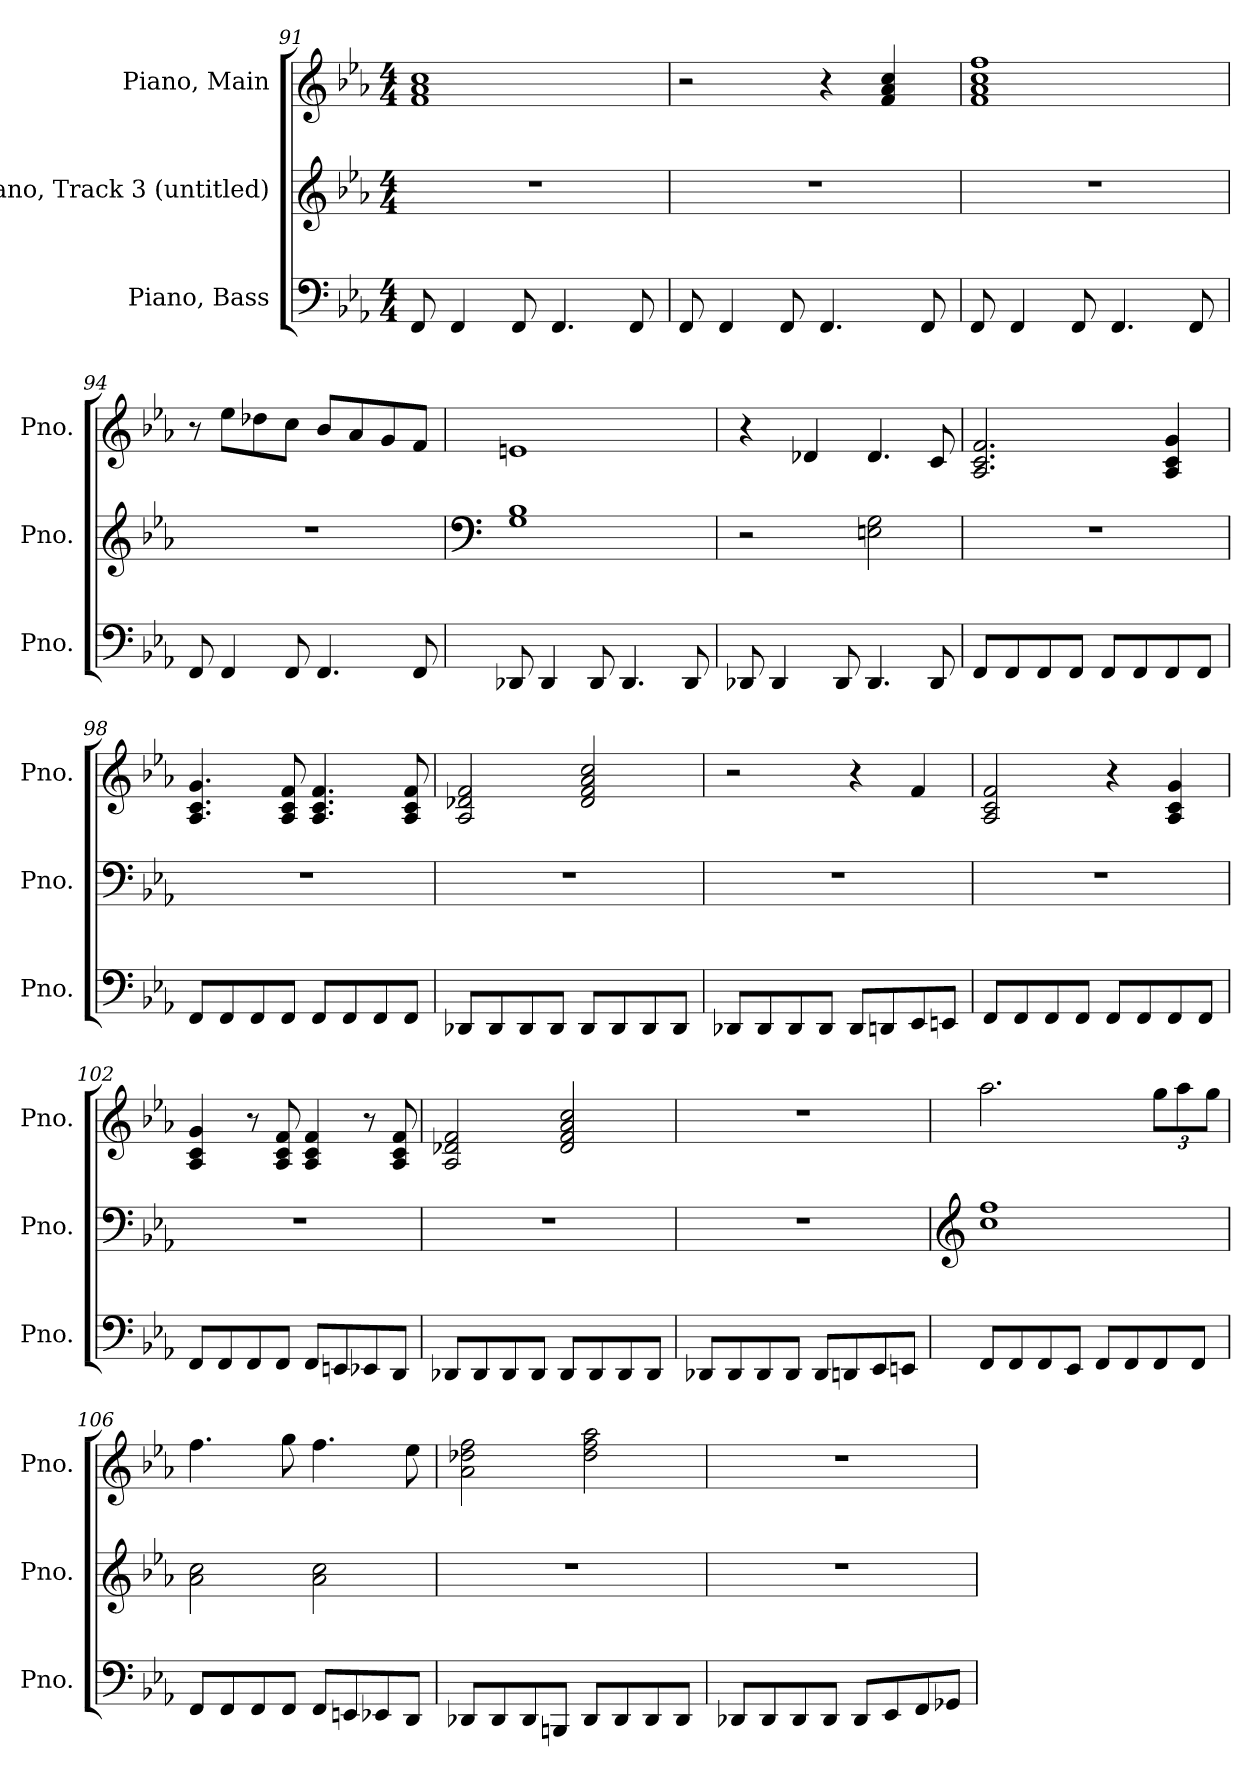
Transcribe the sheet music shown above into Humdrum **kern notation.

**kern	**kern	**kern
*part3	*part2	*part1
*staff3	*staff2	*staff1
*I"Piano, Bass	*I"Piano, Track 3 (untitled)	*I"Piano, Main
*I'Pno.	*I'Pno.	*I'Pno.
*clefF4	*clefG2	*clefG2
*k[b-e-a-]	*k[b-e-a-]	*k[b-e-a-]
*M4/4	*M4/4	*M4/4
=91	=91	=91
8FF/	1r	1f 1a- 1cc
4FF/	.	.
8FF/	.	.
4.FF/	.	.
8FF/	.	.
!!LO:LB:g=z
=92	=92	=92
8FF/	1r	2r
4FF/	.	.
8FF/	.	.
4.FF/	.	4r
.	.	4f/ 4a-/ 4cc/
8FF/	.	.
=93	=93	=93
8FF/	1r	1f 1a- 1cc 1ff
4FF/	.	.
8FF/	.	.
4.FF/	.	.
8FF/	.	.
=94	=94	=94
8FF/	1r	8r
4FF/	.	8ee-\L
.	.	8dd-X\
8FF/	.	8cc\J
4.FF/	.	8b-/L
.	.	8a-/
.	.	8g/
8FF/	.	8f/J
=95	=95	=95
*	*clefF4	*
8DD-X/	1G 1B-	1en
4DD-/	.	.
8DD-/	.	.
4.DD-/	.	.
8DD-/	.	.
!!LO:LB:g=z
=96	=96	=96
8DD-X/	2r	4r
4DD-/	.	.
.	.	4d-X/
8DD-/	.	.
4.DD-/	2En\ 2G\	4.d-/
8DD-/	.	8c/
=97	=97	=97
8FF/L	1r	2.A-/ 2.c/ 2.f/
8FF/	.	.
8FF/	.	.
8FF/J	.	.
8FF/L	.	.
8FF/	.	.
8FF/	.	4A-/ 4c/ 4g/
8FF/J	.	.
=98	=98	=98
8FF/L	1r	4.A-/ 4.c/ 4.g/
8FF/	.	.
8FF/	.	.
8FF/J	.	8A-/ 8c/ 8f/
8FF/L	.	4.A-/ 4.c/ 4.f/
8FF/	.	.
8FF/	.	.
8FF/J	.	8A-/ 8c/ 8f/
=99	=99	=99
8DD-X/L	1r	2A-/ 2d-X/ 2f/
8DD-/	.	.
8DD-/	.	.
8DD-/J	.	.
8DD-/L	.	2d-/ 2f/ 2a-/ 2cc/
8DD-/	.	.
8DD-/	.	.
8DD-/J	.	.
!!LO:PB:g=z
=100	=100	=100
8DD-X/L	1r	2r
8DD-/	.	.
8DD-/	.	.
8DD-/J	.	.
8DD-/L	.	4r
8DDn/	.	.
8EE-/	.	4f/
8EEn/J	.	.
=101	=101	=101
8FF/L	1r	2A-/ 2c/ 2f/
8FF/	.	.
8FF/	.	.
8FF/J	.	.
8FF/L	.	4r
8FF/	.	.
8FF/	.	4A-/ 4c/ 4g/
8FF/J	.	.
=102	=102	=102
8FF/L	1r	4A-/ 4c/ 4g/
8FF/	.	.
8FF/	.	8r
8FF/J	.	8A-/ 8c/ 8f/
8FF/L	.	4A-/ 4c/ 4f/
8EEn/	.	.
8EE-X/	.	8r
8DD/J	.	8A-/ 8c/ 8f/
!!LO:LB:g=z
=103	=103	=103
8DD-X/L	1r	2A-/ 2d-X/ 2f/
8DD-/	.	.
8DD-/	.	.
8DD-/J	.	.
8DD-/L	.	2d-/ 2f/ 2a-/ 2cc/
8DD-/	.	.
8DD-/	.	.
8DD-/J	.	.
=104	=104	=104
8DD-X/L	1r	1r
8DD-/	.	.
8DD-/	.	.
8DD-/J	.	.
8DD-/L	.	.
8DDn/	.	.
8EE-/	.	.
8EEn/J	.	.
=105	=105	=105
*	*clefG2	*
8FF/L	1cc 1ff	2.aa-\
8FF/	.	.
8FF/	.	.
8EE-/J	.	.
8FF/L	.	.
8FF/	.	.
*	*	*Xbrackettup
8FF/	.	12gg\L
.	.	12aa-\
8FF/J	.	.
.	.	12gg\J
!!LO:LB:g=z
=106	=106	=106
8FF/L	2a-\ 2cc\	4.ff\
8FF/	.	.
8FF/	.	.
8FF/J	.	8gg\
8FF/L	2a-\ 2cc\	4.ff\
8EEn/	.	.
8EE-X/	.	.
8DD/J	.	8ee-\
=107	=107	=107
8DD-X/L	1r	2a-\ 2dd-X\ 2ff\
8DD-/	.	.
8DD-/	.	.
8BBBn/J	.	.
8DD-/L	.	2dd-\ 2ff\ 2aa-\
8DD-/	.	.
8DD-/	.	.
8DD-/J	.	.
=108	=108	=108
8DD-X/L	1r	1r
8DD-/	.	.
8DD-/	.	.
8DD-/J	.	.
8DD-/L	.	.
8EE-/	.	.
8FF/	.	.
8GG-X/J	.	.
=	=	=
*-	*-	*-
